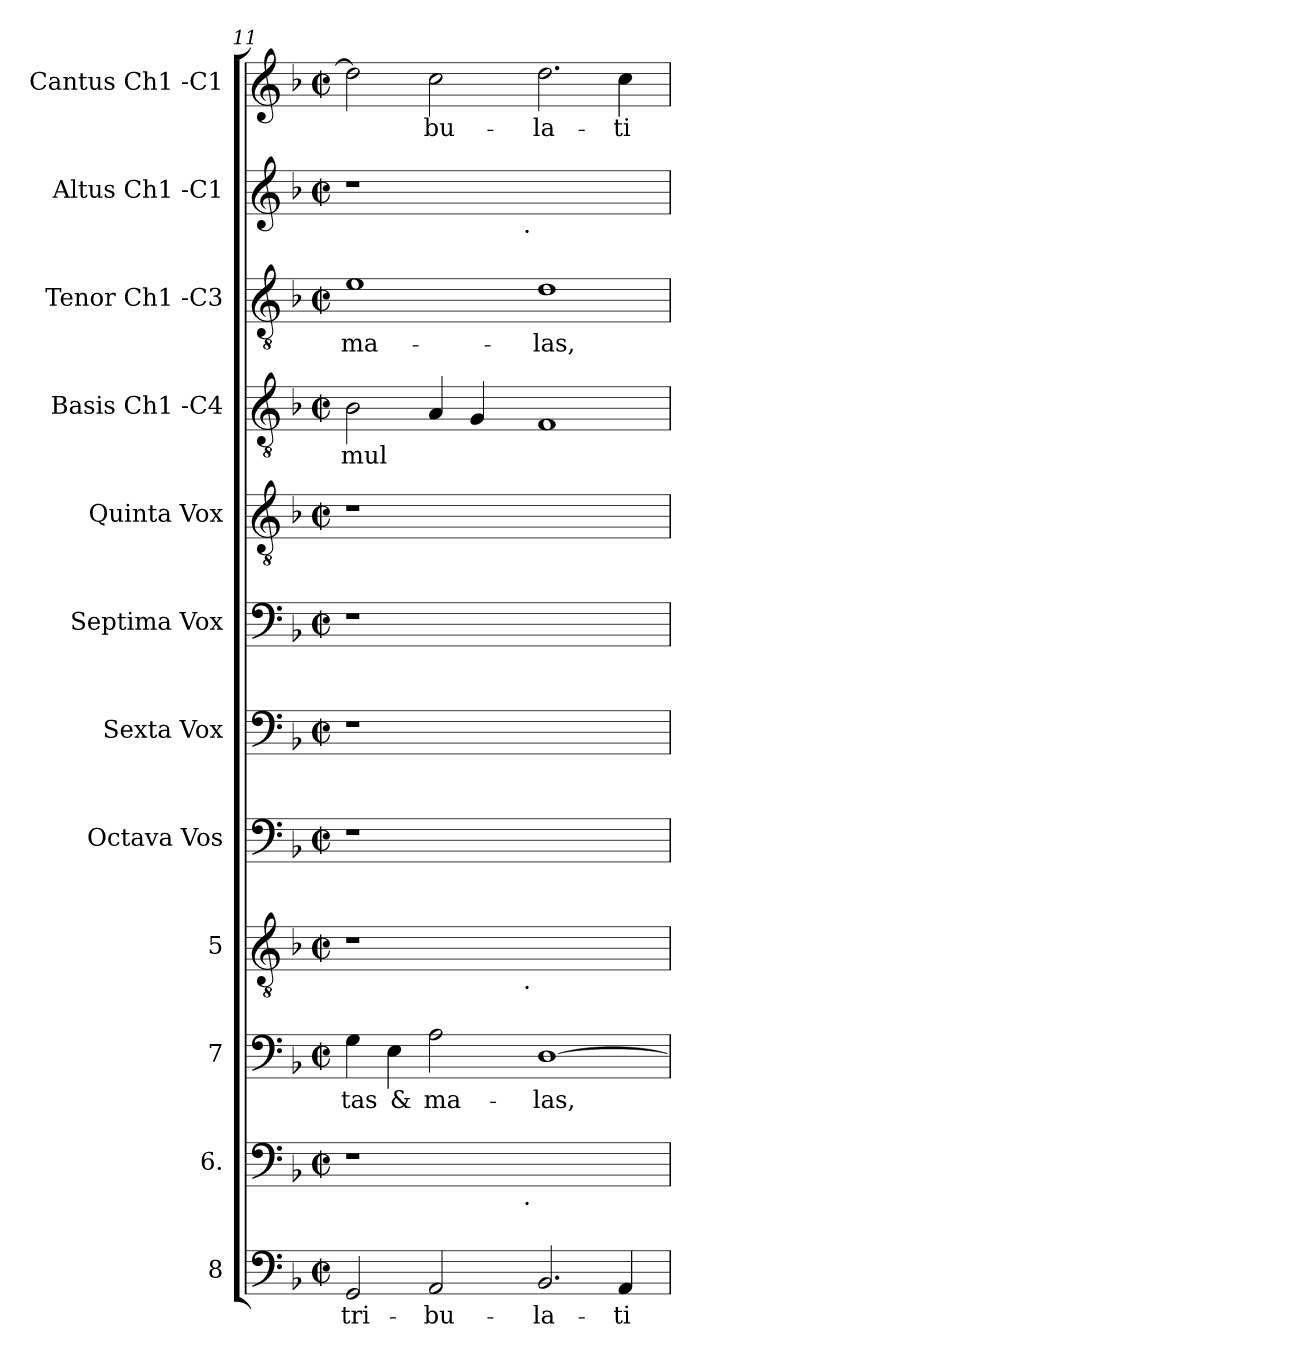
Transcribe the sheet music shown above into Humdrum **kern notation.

**kern	**text	**kern	**kern	**text	**kern	**kern	**kern	**kern	**kern	**kern	**text	**kern	**text	**kern	**kern	**text
*part12	*part12	*part11	*part10	*part10	*part9	*part8	*part7	*part6	*part5	*part4	*part4	*part3	*part3	*part2	*part1	*part1
*staff12	*staff12	*staff11	*staff10	*staff10	*staff9	*staff8	*staff7	*staff6	*staff5	*staff4	*staff4	*staff3	*staff3	*staff2	*staff1	*staff1
*I"8	*	*I"6.	*I"7	*	*I"5	*I"Octava  Vos	*I"Sexta  Vox	*I"Septima  Vox	*I"Quinta  Vox	*I"Basis  Ch1 -C4	*	*I"Tenor  Ch1 -C3	*	*I"Altus  Ch1 -C1	*I"Cantus  Ch1 -C1	*
*	*	*	*	*	*	*	*	*	*	*I'B	*	*I'T	*	*I'A	*I'C	*
*clefF4	*	*clefF4	*clefF4	*	*clefGv2	*clefF4	*clefF4	*clefF4	*clefGv2	*clefGv2	*	*clefGv2	*	*clefG2	*clefG2	*
*k[b-]	*	*k[b-]	*k[b-]	*	*k[b-]	*k[b-]	*k[b-]	*k[b-]	*k[b-]	*k[b-]	*	*k[b-]	*	*k[b-]	*k[b-]	*
*F:	*	*F:	*F:	*	*F:	*F:	*F:	*F:	*F:	*F:	*	*F:	*	*F:	*F:	*
*M2/2	*	*M2/2	*M2/2	*	*M2/2	*M2/2	*M2/2	*M2/2	*M2/2	*M2/2	*	*M2/2	*	*M2/2	*M2/2	*
*met(c|)	*	*met(c|)	*met(c|)	*	*met(c|)	*met(c|)	*met(c|)	*met(c|)	*met(c|)	*met(c|)	*	*met(c|)	*	*met(c|)	*met(c|)	*
=11	=11	=11	=11	=11	=11	=11	=11	=11	=11	=11	=11	=11	=11	=11	=11	=11
!	!LO:LY:b:cj	!	!	!LO:LY:b:cj	!	!	!	!	!	!	!LO:LY:b:cj	!	!LO:LY:b:cj	!	!	!LO:LY:b:cj
*	*	*^	*	*	*^	*	*	*	*	*	*	*	*	*^	*	*
2GG/	tri-	1r	2ryy	4G\	-tas	1r	2ryy	1r	1r	1r	1r	2B-\	mul-	1e	ma-	1r	2ryy	2dd\]	--
!	!	!	!	!	!LO:LY:b:cj	!	!	!	!	!	!	!	!	!	!	!	!	!	!
.	.	.	.	4E\	&	.	.	.	.	.	.	.	.	.	.	.	.	.	.
!	!LO:LY:b:cj	!	!	!	!LO:LY:b:cj	!	!	!	!	!	!	!	!LO:LY:b:cj	!	!	!	!	!	!LO:LY:b:cj
2AA/	-bu-	.	4ryy	2A\	ma-	.	4ryy	.	.	.	.	4A/	--	.	.	.	4ryy	2cc\	-bu-
!	!	!	!	!	!	!	!	!	!	!	!	!	!LO:LY:b:cj	!	!	!	!	!	!
.	.	.	8ryy	.	.	.	8ryy	.	.	.	.	4G/	--	.	.	.	8ryy	.	.
.	.	.	16ryy	.	.	.	16ryy	.	.	.	.	.	.	.	.	.	16ryy	.	.
.	.	.	64ryy	.	.	.	64ryy	.	.	.	.	.	.	.	.	.	64ryy	.	.
!	!	!	!	!	!	!	!	!	!	!	!	!	!	!	!	!	!LO:TX:b:t=.	!	!
!	!	!	!	!	!	!	!LO:TX:b:t=.	!	!	!	!	!	!	!	!	!	!	!	!
!	!	!	!LO:TX:b:t=.	!	!	!	!	!	!	!	!	!	!	!	!	!	!	!	!
.	.	.	1ryy	.	.	.	1ryy	.	.	.	.	.	.	.	.	.	1ryy	.	.
!	!LO:LY:b:cj	!	!	!	!LO:LY:b:cj	!	!	!	!	!	!	!	!LO:LY:b:cj	!	!LO:LY:b:cj	!	!	!	!LO:LY:b:cj
2.BB-/	-la-	1ryy	.	[>1D	-las,	1ryy	.	1ryy	1ryy	1ryy	1ryy	1F	--	1d	-las,	1ryy	.	2.dd\	-la-
!	!LO:LY:b:cj	!	!	!	!	!	!	!	!	!	!	!	!	!	!	!	!	!	!LO:LY:b:cj
4AA/	-ti-	.	.	.	.	.	.	.	.	.	.	.	.	.	.	.	.	4cc\	-ti-
.	.	.	32.ryy	.	.	.	32.ryy	.	.	.	.	.	.	.	.	.	32.ryy	.	.
*	*	*v	*v	*	*	*v	*v	*	*	*	*	*	*	*	*	*v	*v	*	*
=	=	=	=	=	=	=	=	=	=	=	=	=	=	=	=	=
*-	*-	*-	*-	*-	*-	*-	*-	*-	*-	*-	*-	*-	*-	*-	*-	*-
